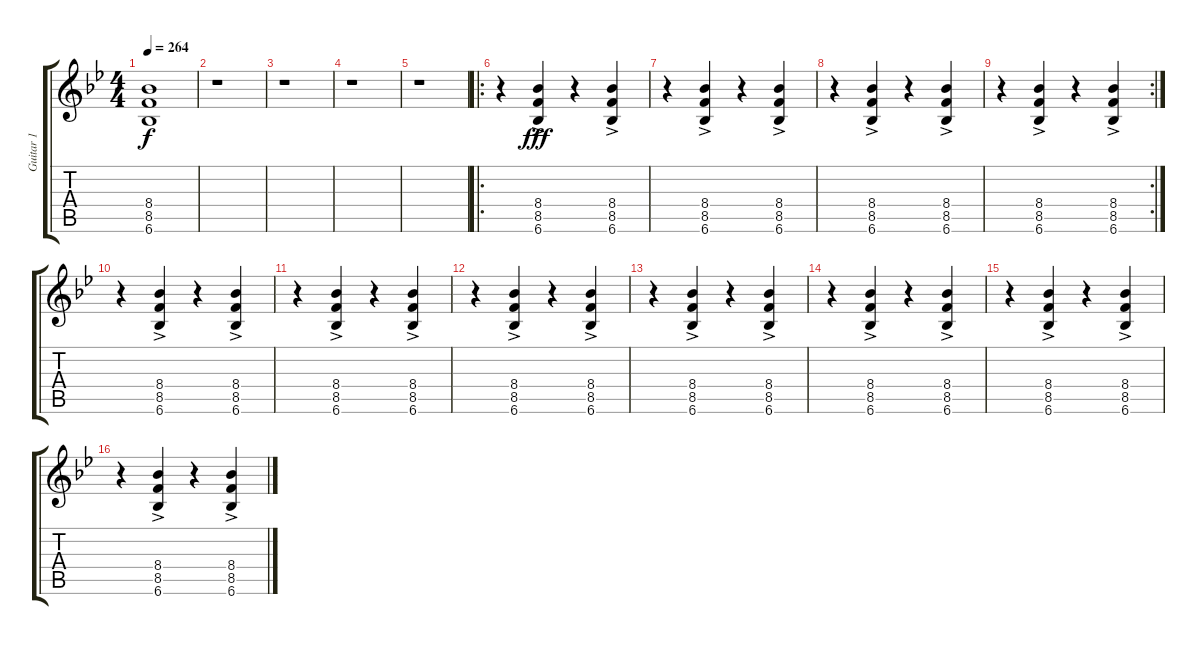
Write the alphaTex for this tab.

\track ("Guitar 1" "Guitar 1") {instrument overdrivenguitar}
\staff {score tabs}
\tuning (E4 B3 G3 D3 A2 E2) {hide}
\ts (4 4)
\tempo 264
\clef g2
\ks gminor
(8.4{t} 8.5{t} 6.6{t}).1{dy f volume 4} |
r.1 |
r.1 |
r.1 |
r.1{volume 13} |
\ro
r.4 (8.4{ac} 8.5{ac} 6.6{ac}).4{dy fff} r.4 (8.4{ac} 8.5{ac} 6.6{ac}).4 |
r.4 (8.4{ac} 8.5{ac} 6.6{ac}).4 r.4 (8.4{ac} 8.5{ac} 6.6{ac}).4 |
r.4 (8.4{ac} 8.5{ac} 6.6{ac}).4 r.4 (8.4{ac} 8.5{ac} 6.6{ac}).4 |
\rc 2
r.4 (8.4{ac} 8.5{ac} 6.6{ac}).4 r.4 (8.4{ac} 8.5{ac} 6.6{ac}).4 |
r.4 (8.4{ac} 8.5{ac} 6.6{ac}).4 r.4 (8.4{ac} 8.5{ac} 6.6{ac}).4 |
r.4 (8.4{ac} 8.5{ac} 6.6{ac}).4 r.4 (8.4{ac} 8.5{ac} 6.6{ac}).4 |
r.4 (8.4{ac} 8.5{ac} 6.6{ac}).4 r.4 (8.4{ac} 8.5{ac} 6.6{ac}).4 |
r.4 (8.4{ac} 8.5{ac} 6.6{ac}).4 r.4 (8.4{ac} 8.5{ac} 6.6{ac}).4 |
r.4 (8.4{ac} 8.5{ac} 6.6{ac}).4 r.4 (8.4{ac} 8.5{ac} 6.6{ac}).4 |
r.4 (8.4{ac} 8.5{ac} 6.6{ac}).4 r.4 (8.4{ac} 8.5{ac} 6.6{ac}).4 |
r.4 (8.4{ac} 8.5{ac} 6.6{ac}).4 r.4 (8.4{ac} 8.5{ac} 6.6{ac}).4
